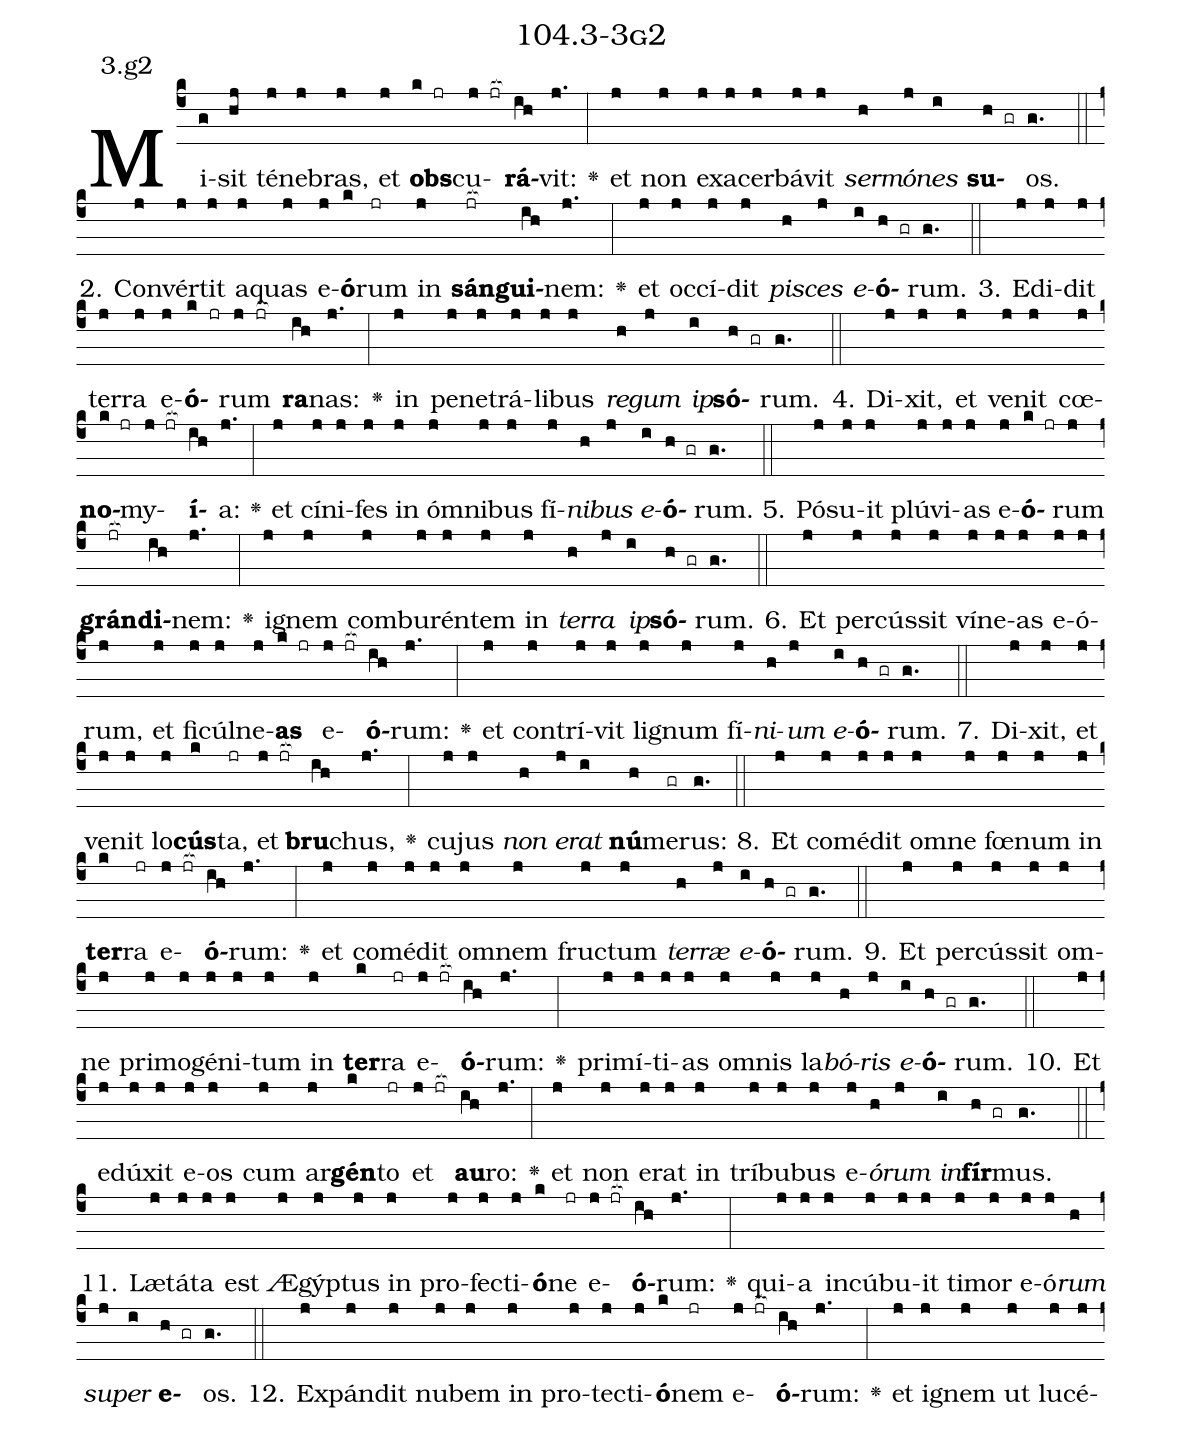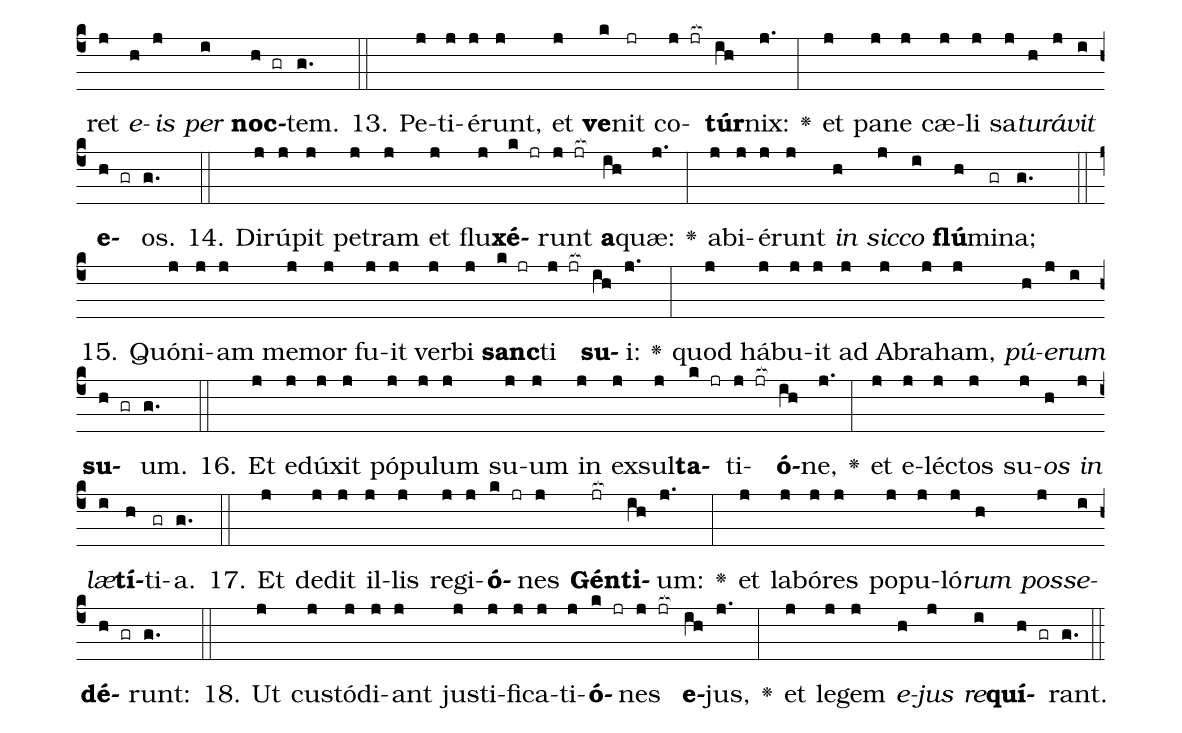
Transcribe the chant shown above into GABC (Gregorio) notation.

name: 104.3-3g2;
annotation: 3.g2;
%%
(c4)Mi(g)sit(hj) té(j)ne(j)bras,(j) et(j) <b>obs</b>(k jr)cu(j jr[ocb:1{])<b>rá</b>(ih[ocb:0}])vit:(j.) <v>\greheightstar</v>(:) et(j) non(j) ex(j)a(j)cer(j)bá(j)vit(j) <i>ser</i>(h)<i>mó</i>(j)<i>nes</i>(i) <b>su</b>(h gr)os.(g.) (::)
2. Con(j)vér(j)tit(j) a(j)quas(j) e(j)<b>ó</b>(k)rum(jr) in(j) <b>sán</b>(jr[ocb:1{])<b>gui</b>(ih[ocb:0}])nem:(j.) <v>\greheightstar</v>(:) et(j) oc(j)cí(j)dit(j) <i>pi</i>(h)<i>sces</i>(j) <i>e</i>(i)<b>ó</b>(h gr)rum.(g.) (::)
3. E(j)di(j)dit(j) ter(j)ra(j) e(j)<b>ó</b>(k jr)rum(j jr[ocb:1{]) <b>ra</b>(ih[ocb:0}])nas:(j.) <v>\greheightstar</v>(:) in(j) pe(j)ne(j)trá(j)li(j)bus(j) <i>re</i>(h)<i>gum</i>(j) <i>ip</i>(i)<b>só</b>(h gr)rum.(g.) (::)
4. Di(j)xit,(j) et(j) ve(j)nit(j) cœ(j)<b>no</b>(k jr)my(j jr[ocb:1{])<b>í</b>(ih[ocb:0}])a:(j.) <v>\greheightstar</v>(:) et(j) cí(j)ni(j)fes(j) in(j) óm(j)ni(j)bus(j) fí(j)<i>ni</i>(h)<i>bus</i>(j) <i>e</i>(i)<b>ó</b>(h gr)rum.(g.) (::)
5. Pó(j)su(j)it(j) plú(j)vi(j)as(j) e(j)<b>ó</b>(k jr)rum(j) <b>grán</b>(jr[ocb:1{])<b>di</b>(ih[ocb:0}])nem:(j.) <v>\greheightstar</v>(:) i(j)gnem(j) com(j)bu(j)rén(j)tem(j) in(j) <i>ter</i>(h)<i>ra</i>(j) <i>ip</i>(i)<b>só</b>(h gr)rum.(g.) (::)
6. Et(j) per(j)cús(j)sit(j) ví(j)ne(j)as(j) e(j)ó(j)rum,(j) et(j) fi(j)cúl(j)ne(j)<b>as</b>(k jr) e(j jr[ocb:1{])<b>ó</b>(ih[ocb:0}])rum:(j.) <v>\greheightstar</v>(:) et(j) con(j)trí(j)vit(j) li(j)gnum(j) fí(j)<i>ni</i>(h)<i>um</i>(j) <i>e</i>(i)<b>ó</b>(h gr)rum.(g.) (::)
7. Di(j)xit,(j) et(j) ve(j)nit(j) lo(j)<b>cús</b>(k)ta,(jr) et(j jr[ocb:1{]) <b>bru</b>(ih[ocb:0}])chus,(j.) <v>\greheightstar</v>(:) cu(j)jus(j) <i>non</i>(h) <i>e</i>(j)<i>rat</i>(i) <b>nú</b>(h)me(gr)rus:(g.) (::)
8. Et(j) com(j)é(j)dit(j) om(j)ne(j) fœ(j)num(j) in(j) <b>ter</b>(k)ra(jr) e(j jr[ocb:1{])<b>ó</b>(ih[ocb:0}])rum:(j.) <v>\greheightstar</v>(:) et(j) com(j)é(j)dit(j) om(j)nem(j) fruc(j)tum(j) <i>ter</i>(h)<i>ræ</i>(j) <i>e</i>(i)<b>ó</b>(h gr)rum.(g.) (::)
9. Et(j) per(j)cús(j)sit(j) om(j)ne(j) pri(j)mo(j)gé(j)ni(j)tum(j) in(j) <b>ter</b>(k)ra(jr) e(j jr[ocb:1{])<b>ó</b>(ih[ocb:0}])rum:(j.) <v>\greheightstar</v>(:) pri(j)mí(j)ti(j)as(j) om(j)nis(j) la(j)<i>bó</i>(h)<i>ris</i>(j) <i>e</i>(i)<b>ó</b>(h gr)rum.(g.) (::)
10. Et(j) e(j)dú(j)xit(j) e(j)os(j) cum(j) ar(j)<b>gén</b>(k)to(jr) et(j jr[ocb:1{]) <b>au</b>(ih[ocb:0}])ro:(j.) <v>\greheightstar</v>(:) et(j) non(j) e(j)rat(j) in(j) trí(j)bu(j)bus(j) e(j)<i>ó</i>(h)<i>rum</i>(j) <i>in</i>(i)<b>fír</b>(h gr)mus.(g.) (::)
11. Læ(j)tá(j)ta(j) est(j) Æ(j)gýp(j)tus(j) in(j) pro(j)fec(j)ti(j)<b>ó</b>(k)ne(jr) e(j jr[ocb:1{])<b>ó</b>(ih[ocb:0}])rum:(j.) <v>\greheightstar</v>(:) qui(j)a(j) in(j)cú(j)bu(j)it(j) ti(j)mor(j) e(j)ó(j)<i>rum</i>(h) <i>su</i>(j)<i>per</i>(i) <b>e</b>(h gr)os.(g.) (::)
12. Ex(j)pán(j)dit(j) nu(j)bem(j) in(j) pro(j)tec(j)ti(j)<b>ó</b>(k)nem(jr) e(j jr[ocb:1{])<b>ó</b>(ih[ocb:0}])rum:(j.) <v>\greheightstar</v>(:) et(j) i(j)gnem(j) ut(j) lu(j)cé(j)ret(j) <i>e</i>(h)<i>is</i>(j) <i>per</i>(i) <b>noc</b>(h gr)tem.(g.) (::)
13. Pe(j)ti(j)é(j)runt,(j) et(j) <b>ve</b>(k)nit(jr) co(j jr[ocb:1{])<b>túr</b>(ih[ocb:0}])nix:(j.) <v>\greheightstar</v>(:) et(j) pa(j)ne(j) cæ(j)li(j) sa(j)<i>tu</i>(h)<i>rá</i>(j)<i>vit</i>(i) <b>e</b>(h gr)os.(g.) (::)
14. Di(j)rú(j)pit(j) pe(j)tram(j) et(j) flu(j)<b>xé</b>(k jr)runt(j jr[ocb:1{]) <b>a</b>(ih[ocb:0}])quæ:(j.) <v>\greheightstar</v>(:) ab(j)i(j)é(j)runt(j) <i>in</i>(h) <i>sic</i>(j)<i>co</i>(i) <b>flú</b>(h)mi(gr)na;(g.) (::)
15. Quón(j)i(j)am(j) me(j)mor(j) fu(j)it(j) ver(j)bi(j) <b>sanc</b>(k jr)ti(j jr[ocb:1{]) <b>su</b>(ih[ocb:0}])i:(j.) <v>\greheightstar</v>(:) quod(j) há(j)bu(j)it(j) ad(j) A(j)bra(j)ham,(j) <i>pú</i>(h)<i>e</i>(j)<i>rum</i>(i) <b>su</b>(h gr)um.(g.) (::)
16. Et(j) e(j)dú(j)xit(j) pó(j)pu(j)lum(j) su(j)um(j) in(j) ex(j)sul(j)<b>ta</b>(k jr)ti(j jr[ocb:1{])<b>ó</b>(ih[ocb:0}])ne,(j.) <v>\greheightstar</v>(:) et(j) e(j)léc(j)tos(j) su(j)<i>os</i>(h) <i>in</i>(j) <i>læ</i>(i)<b>tí</b>(h)ti(gr)a.(g.) (::)
17. Et(j) de(j)dit(j) il(j)lis(j) re(j)gi(j)<b>ó</b>(k jr)nes(j) <b>Gén</b>(jr[ocb:1{])<b>ti</b>(ih[ocb:0}])um:(j.) <v>\greheightstar</v>(:) et(j) la(j)bó(j)res(j) po(j)pu(j)ló(j)<i>rum</i>(h) <i>pos</i>(j)<i>se</i>(i)<b>dé</b>(h gr)runt:(g.) (::)
18. Ut(j) cus(j)tó(j)di(j)ant(j) jus(j)ti(j)fi(j)ca(j)ti(j)<b>ó</b>(k jr)nes(j jr[ocb:1{]) <b>e</b>(ih[ocb:0}])jus,(j.) <v>\greheightstar</v>(:) et(j) le(j)gem(j) <i>e</i>(h)<i>jus</i>(j) <i>re</i>(i)<b>quí</b>(h gr)rant.(g.) (::)
